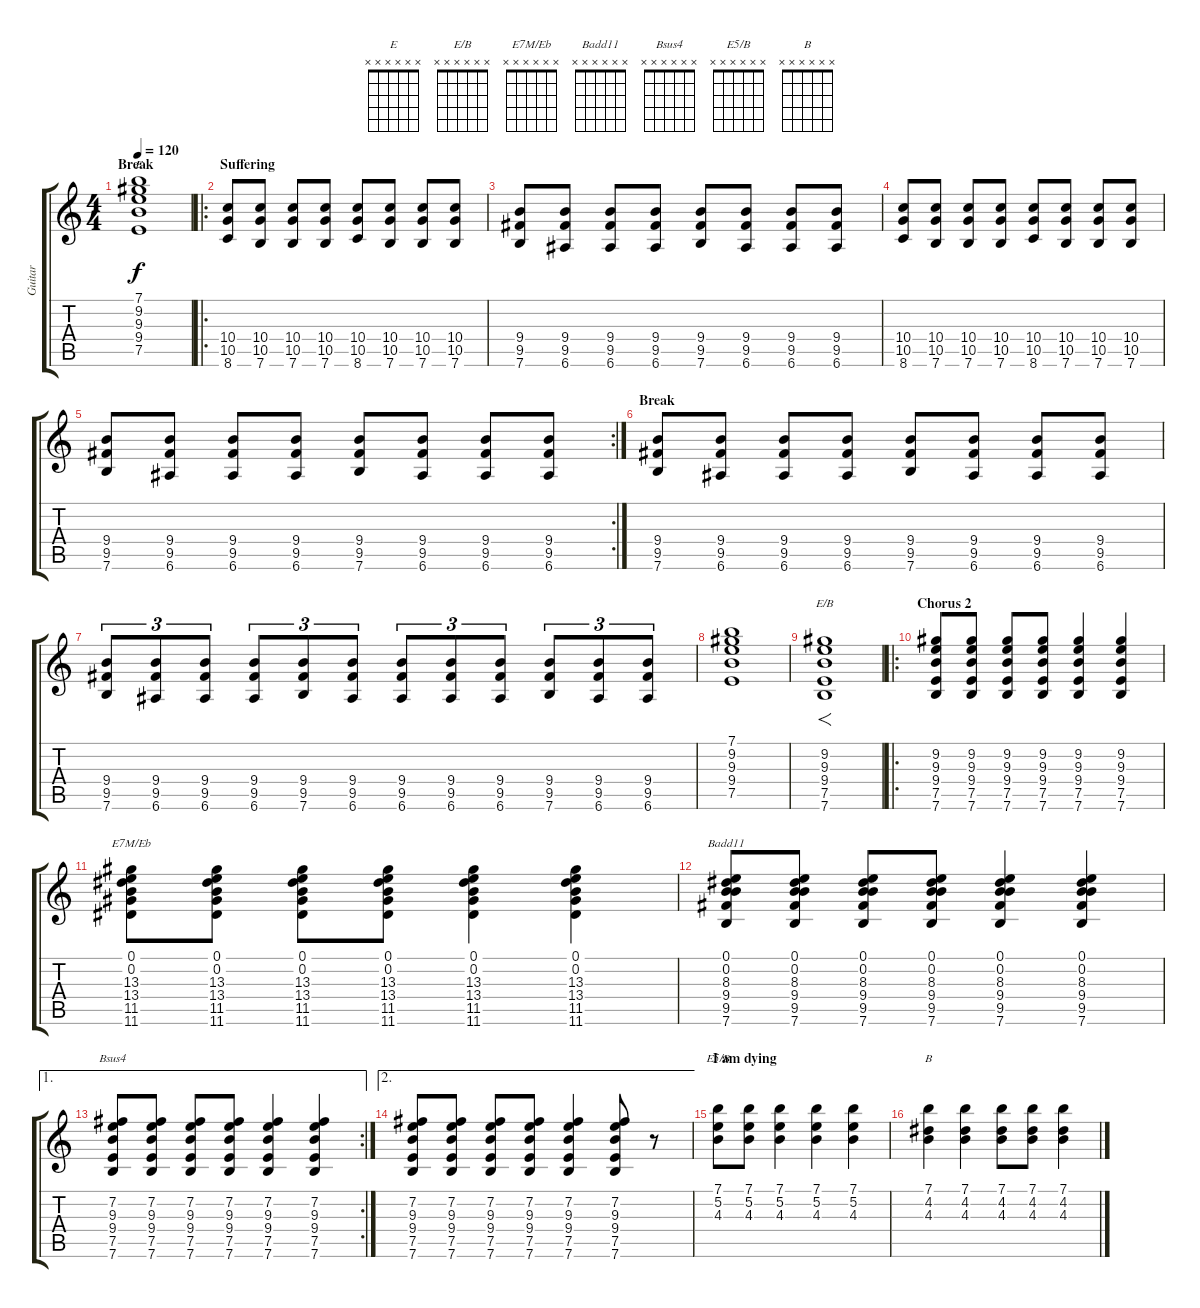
\track ("Guitar" "Guitar") {instrument overdrivenguitar}
\staff {score tabs}
\tuning (E4 B3 G3 D3 A2 E2) {hide}
\chord ("E" x x x x x x)
\chord ("E/B" x x x x x x)
\chord ("E7M/Eb" x x x x x x)
\chord ("Badd11" x x x x x x)
\chord ("Bsus4" x x x x x x)
\chord ("E5/B" x x x x x x)
\chord ("B" x x x x x x)
\ts (4 4)
\section ("" "Break")
\tempo 120
\clef g2
\ks c
(7.1 9.2 9.3 9.4 7.5).1{ch "E" dy f} |
\ro
\section ("" "Suffering")
(10.4 10.5 8.6).8 (10.4 10.5 7.6).8 (10.4 10.5 7.6).8 (10.4 10.5 7.6).8 (10.4 10.5 8.6).8 (10.4 10.5 7.6).8 (10.4 10.5 7.6).8 (10.4 10.5 7.6).8 |
(9.4 9.5 7.6).8 (9.4 9.5 6.6).8 (9.4 9.5 6.6).8 (9.4 9.5 6.6).8 (9.4 9.5 7.6).8 (9.4 9.5 6.6).8 (9.4 9.5 6.6).8 (9.4 9.5 6.6).8 |
(10.4 10.5 8.6).8 (10.4 10.5 7.6).8 (10.4 10.5 7.6).8 (10.4 10.5 7.6).8 (10.4 10.5 8.6).8 (10.4 10.5 7.6).8 (10.4 10.5 7.6).8 (10.4 10.5 7.6).8 |
\rc 2
(9.4 9.5 7.6).8 (9.4 9.5 6.6).8 (9.4 9.5 6.6).8 (9.4 9.5 6.6).8 (9.4 9.5 7.6).8 (9.4 9.5 6.6).8 (9.4 9.5 6.6).8 (9.4 9.5 6.6).8 |
\section ("" "Break")
(9.4 9.5 7.6).8 (9.4 9.5 6.6).8 (9.4 9.5 6.6).8 (9.4 9.5 6.6).8 (9.4 9.5 7.6).8 (9.4 9.5 6.6).8 (9.4 9.5 6.6).8 (9.4 9.5 6.6).8 |
(9.4 9.5 7.6).8{tu (3 2)} (9.4 9.5 6.6).8{tu (3 2)} (9.4 9.5 6.6).8{tu (3 2)} (9.4 9.5 6.6).8{tu (3 2)} (9.4 9.5 7.6).8{tu (3 2)} (9.4 9.5 6.6).8{tu (3 2)} (9.4 9.5 6.6).8{tu (3 2)} (9.4 9.5 6.6).8{tu (3 2)} (9.4 9.5 6.6).8{tu (3 2)} (9.4 9.5 7.6).8{tu (3 2)} (9.4 9.5 6.6).8{tu (3 2)} (9.4 9.5 6.6).8{tu (3 2)} |
(7.1 9.2 9.3 9.4 7.5).1 |
(9.2 9.3 9.4 7.5 7.6).1{f ch "E/B"} |
\ro
\section ("" "Chorus 2")
(9.2 9.3 9.4 7.5 7.6).8 (9.2 9.3 9.4 7.5 7.6).8 (9.2 9.3 9.4 7.5 7.6).8 (9.2 9.3 9.4 7.5 7.6).8 (9.2 9.3 9.4 7.5 7.6).4 (9.2 9.3 9.4 7.5 7.6).4 |
(0.1 0.2 13.3 13.4 11.5 11.6).8{ch "E7M/Eb"} (0.1 0.2 13.3 13.4 11.5 11.6).8 (0.1 0.2 13.3 13.4 11.5 11.6).8 (0.1 0.2 13.3 13.4 11.5 11.6).8 (0.1 0.2 13.3 13.4 11.5 11.6).4 (0.1 0.2 13.3 13.4 11.5 11.6).4 |
(0.1 0.2 8.3 9.4 9.5 7.6).8{ch "Badd11"} (0.1 0.2 8.3 9.4 9.5 7.6).8 (0.1 0.2 8.3 9.4 9.5 7.6).8 (0.1 0.2 8.3 9.4 9.5 7.6).8 (0.1 0.2 8.3 9.4 9.5 7.6).4 (0.1 0.2 8.3 9.4 9.5 7.6).4 |
\ae 1
\rc 2
(7.2 9.3 9.4 7.5 7.6).8{ch "Bsus4"} (7.2 9.3 9.4 7.5 7.6).8 (7.2 9.3 9.4 7.5 7.6).8 (7.2 9.3 9.4 7.5 7.6).8 (7.2 9.3 9.4 7.5 7.6).4 (7.2 9.3 9.4 7.5 7.6).4 |
\ae 2
(7.2 9.3 9.4 7.5 7.6).8 (7.2 9.3 9.4 7.5 7.6).8 (7.2 9.3 9.4 7.5 7.6).8 (7.2 9.3 9.4 7.5 7.6).8 (7.2 9.3 9.4 7.5 7.6).4 (7.2 9.3 9.4 7.5 7.6).8 r.8 |
\section ("" "I am dying")
(7.1 5.2 4.3).8{ch "E5/B"} (7.1 5.2 4.3).8 (7.1 5.2 4.3).4 (7.1 5.2 4.3).4 (7.1 5.2 4.3).4 |
(7.1 4.2 4.3).4{ch "B"} (7.1 4.2 4.3).4 (7.1 4.2 4.3).8 (7.1 4.2 4.3).8 (7.1 4.2 4.3).4
